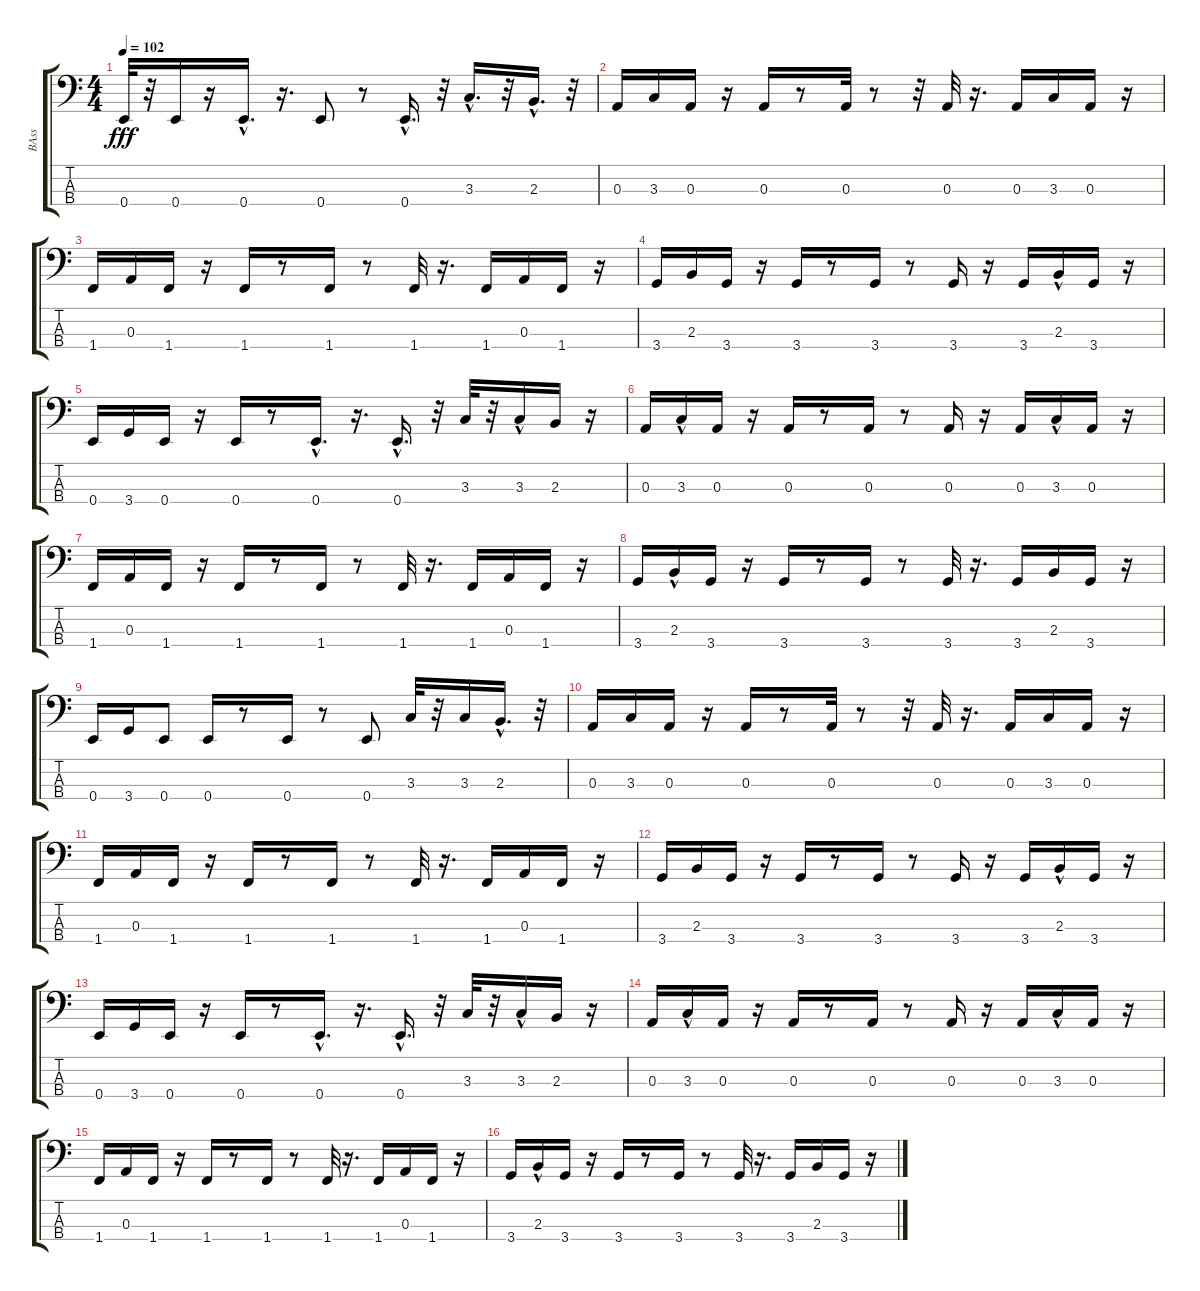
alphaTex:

\track ("BAss" "BAss") {instrument electricbassfinger}
\staff {score tabs}
\tuning (G2 D2 A1 E1) {hide}
\ts (4 4)
\tempo 102
\clef f4
\ks c
0.4.32{dy fff} r.32 0.4.16 r.16 0.4{hac}.16{d} r.16{d} 0.4.8 r.8 0.4{hac}.16{d} r.32 3.3{hac}.16{d} r.32 2.3{hac}.16{d} r.32 |
0.3.16 3.3.16 0.3.16 r.16 0.3.16 r.8 0.3.32 r.8 r.32 0.3.32 r.16{d} 0.3.16 3.3.16 0.3.16 r.16 |
1.4.16 0.3.16 1.4.16 r.16 1.4.16 r.8 1.4.16 r.8 1.4.32 r.16{d} 1.4.16 0.3.16 1.4.16 r.16 |
3.4.16 2.3.16 3.4.16 r.16 3.4.16 r.8 3.4.16 r.8 3.4.16 r.16 3.4.16 2.3{hac}.16 3.4.16 r.16 |
0.4.16 3.4.16 0.4.16 r.16 0.4.16 r.8 0.4{hac}.16{d} r.16{d} 0.4{hac}.16{d} r.32 3.3.32 r.32 3.3{hac}.16 2.3.16 r.16 |
0.3.16 3.3{hac}.16 0.3.16 r.16 0.3.16 r.8 0.3.16 r.8 0.3.16 r.16 0.3.16 3.3{hac}.16 0.3.16 r.16 |
1.4.16 0.3.16 1.4.16 r.16 1.4.16 r.8 1.4.16 r.8 1.4.32 r.16{d} 1.4.16 0.3.16 1.4.16 r.16 |
3.4.16 2.3{hac}.16 3.4.16 r.16 3.4.16 r.8 3.4.16 r.8 3.4.32 r.16{d} 3.4.16 2.3.16 3.4.16 r.16 |
0.4.16 3.4.16 0.4.8 0.4.16 r.8 0.4.16 r.8 0.4.8 3.3.32 r.32 3.3.16 2.3{hac}.16{d} r.32 |
0.3.16 3.3.16 0.3.16 r.16 0.3.16 r.8 0.3.32 r.8 r.32 0.3.32 r.16{d} 0.3.16 3.3.16 0.3.16 r.16 |
1.4.16 0.3.16 1.4.16 r.16 1.4.16 r.8 1.4.16 r.8 1.4.32 r.16{d} 1.4.16 0.3.16 1.4.16 r.16 |
3.4.16 2.3.16 3.4.16 r.16 3.4.16 r.8 3.4.16 r.8 3.4.16 r.16 3.4.16 2.3{hac}.16 3.4.16 r.16 |
0.4.16 3.4.16 0.4.16 r.16 0.4.16 r.8 0.4{hac}.16{d} r.16{d} 0.4{hac}.16{d} r.32 3.3.32 r.32 3.3{hac}.16 2.3.16 r.16 |
0.3.16 3.3{hac}.16 0.3.16 r.16 0.3.16 r.8 0.3.16 r.8 0.3.16 r.16 0.3.16 3.3{hac}.16 0.3.16 r.16 |
1.4.16 0.3.16 1.4.16 r.16 1.4.16 r.8 1.4.16 r.8 1.4.32 r.16{d} 1.4.16 0.3.16 1.4.16 r.16 |
3.4.16 2.3{hac}.16 3.4.16 r.16 3.4.16 r.8 3.4.16 r.8 3.4.32 r.16{d} 3.4.16 2.3.16 3.4.16 r.16
